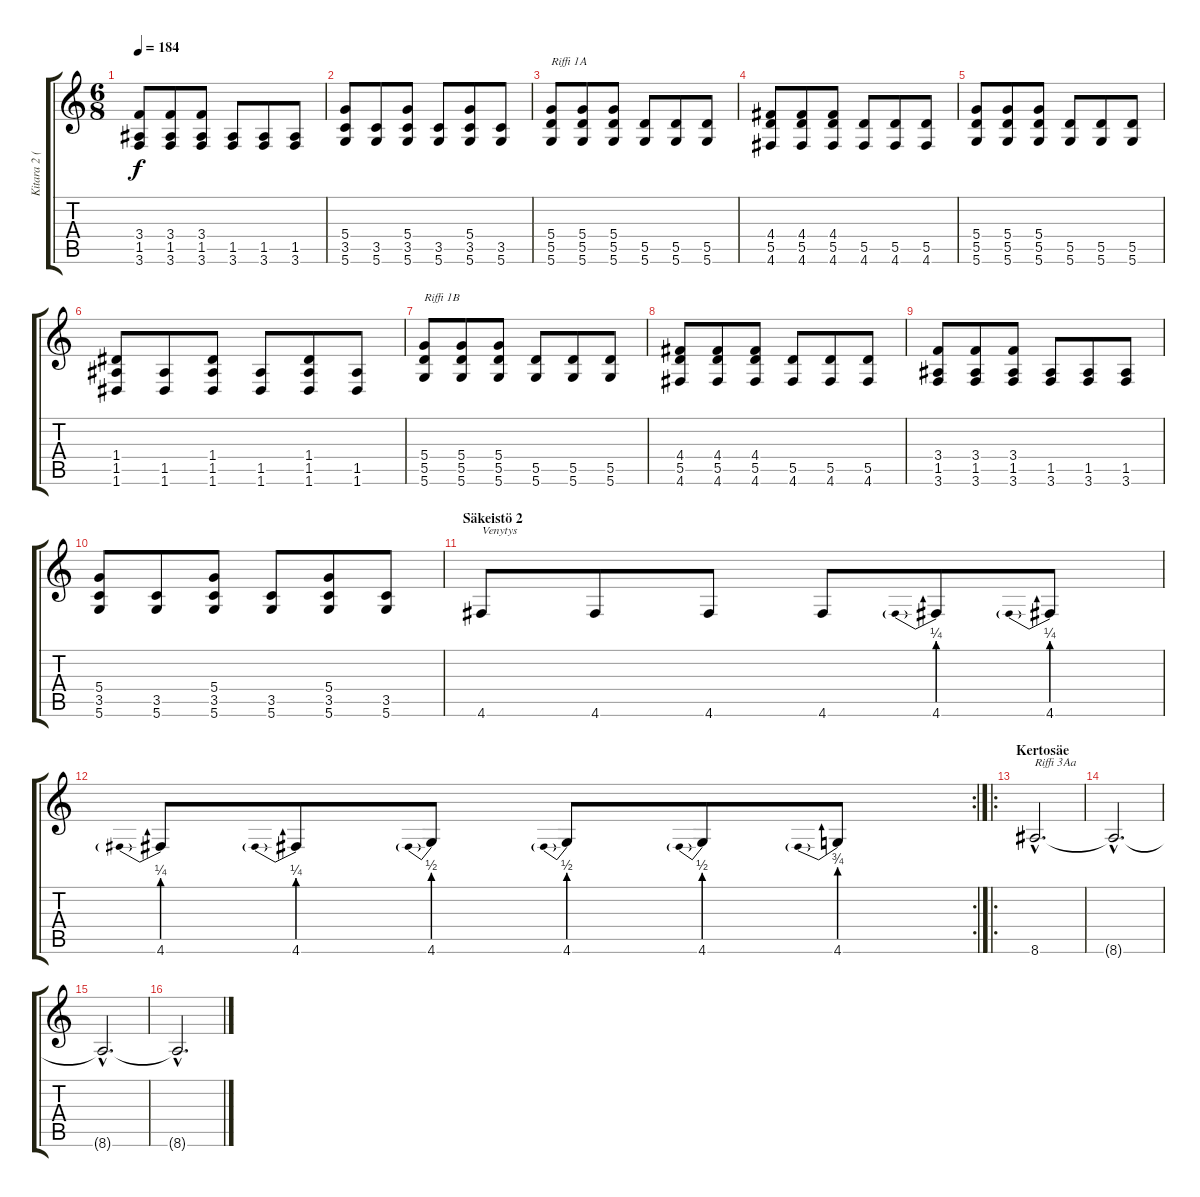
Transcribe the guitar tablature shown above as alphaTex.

\track ("Kitara 2 (Tuomo)" "Kitara 2 (") {instrument distortionguitar}
\staff {score tabs}
\tuning (E4 B3 G3 D3 A2 D2) {hide}
\ts (6 8)
\tempo 184
\clef g2
\ks c
(3.4 1.5 3.6).8{dy f} (3.4 1.5 3.6).8 (3.4 1.5 3.6).8 (1.5 3.6).8 (1.5 3.6).8 (1.5 3.6).8 |
(5.4 3.5 5.6).8 (3.5 5.6).8 (5.4 3.5 5.6).8 (3.5 5.6).8 (5.4 3.5 5.6).8 (3.5 5.6).8 |
(5.4 5.5 5.6).8{txt "Riffi 1A"} (5.4 5.5 5.6).8 (5.4 5.5 5.6).8 (5.5 5.6).8 (5.5 5.6).8 (5.5 5.6).8 |
(4.4 5.5 4.6).8 (4.4 5.5 4.6).8 (4.4 5.5 4.6).8 (5.5 4.6).8 (5.5 4.6).8 (5.5 4.6).8 |
(5.4 5.5 5.6).8 (5.4 5.5 5.6).8 (5.4 5.5 5.6).8 (5.5 5.6).8 (5.5 5.6).8 (5.5 5.6).8 |
(1.4 1.5 1.6).8 (1.5 1.6).8 (1.4 1.5 1.6).8 (1.5 1.6).8 (1.4 1.5 1.6).8 (1.5 1.6).8 |
(5.4 5.5 5.6).8{txt "Riffi 1B"} (5.4 5.5 5.6).8 (5.4 5.5 5.6).8 (5.5 5.6).8 (5.5 5.6).8 (5.5 5.6).8 |
(4.4 5.5 4.6).8 (4.4 5.5 4.6).8 (4.4 5.5 4.6).8 (5.5 4.6).8 (5.5 4.6).8 (5.5 4.6).8 |
(3.4 1.5 3.6).8 (3.4 1.5 3.6).8 (3.4 1.5 3.6).8 (1.5 3.6).8 (1.5 3.6).8 (1.5 3.6).8 |
(5.4 3.5 5.6).8 (3.5 5.6).8 (5.4 3.5 5.6).8 (3.5 5.6).8 (5.4 3.5 5.6).8 (3.5 5.6).8 |
\section ("" "Säkeistö 2")
4.6.8{txt "Venytys"} 4.6.8 4.6.8 4.6.8 4.6{be (prebend 0 1 60 1)}.8 4.6{be (prebend 0 1 60 1)}.8 |
\rc 2
4.6{be (prebend 0 1 60 1)}.8 4.6{be (prebend 0 1 60 1)}.8 4.6{be (prebend 0 2 60 2)}.8 4.6{be (prebend 0 2 60 2)}.8 4.6{be (prebend 0 2 60 2)}.8 4.6{be (prebend 0 3 60 3)}.8 |
\ro
\section ("" "Kertosäe")
8.6{hac}.2{d txt "Riffi 3Aa"} |
8.6{hac t}.2{d} |
8.6{hac t}.2{d} |
8.6{hac t}.2{d}
